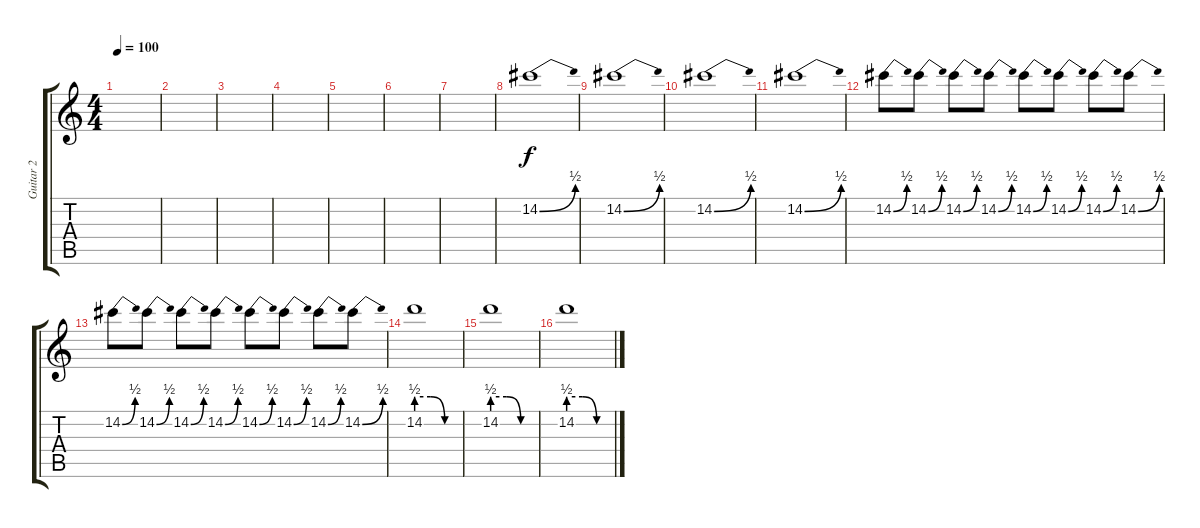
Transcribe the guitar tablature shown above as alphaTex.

\track ("Guitar 2" "Guitar 2") {instrument distortionguitar}
\staff {score tabs}
\tuning (E4 B3 G3 D3 A2 E2) {hide}
\ts (4 4)
\tempo 100
\clef g2
\ks c
|
|
|
|
|
|
|
14.2{be (bend 0 0 60 2)}.1{volume 13} |
14.2{be (bend 0 0 60 2)}.1 |
14.2{be (bend 0 0 60 2)}.1 |
14.2{be (bend 0 0 60 2)}.1 |
14.2{be (bend 0 0 60 2)}.8 14.2{be (bend 0 0 60 2)}.8 14.2{be (bend 0 0 60 2)}.8 14.2{be (bend 0 0 60 2)}.8 14.2{be (bend 0 0 60 2)}.8 14.2{be (bend 0 0 60 2)}.8 14.2{be (bend 0 0 60 2)}.8 14.2{be (bend 0 0 60 2)}.8 |
14.2{be (bend 0 0 60 2)}.8 14.2{be (bend 0 0 60 2)}.8 14.2{be (bend 0 0 60 2)}.8 14.2{be (bend 0 0 60 2)}.8 14.2{be (bend 0 0 60 2)}.8 14.2{be (bend 0 0 60 2)}.8 14.2{be (bend 0 0 60 2)}.8 14.2{be (bend 0 0 60 2)}.8 |
14.2{be (custom 0 2 20 2 40 0 60 0)}.1 |
14.2{be (custom 0 2 20 2 40 0 60 0)}.1 |
14.2{be (custom 0 2 20 2 40 0 60 0)}.1
